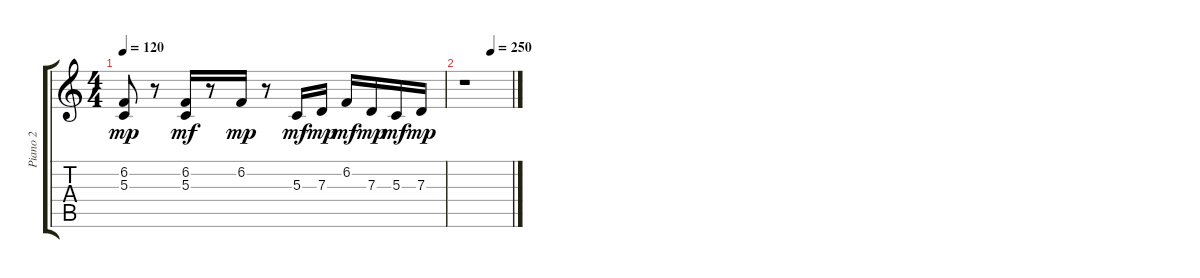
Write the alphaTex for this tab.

\track ("Piano 2" "Piano 2") {instrument electricpiano1}
\staff {score tabs}
\tuning (E4 B3 G3 D3 A2 E2) {hide}
\ts (4 4)
\tempo 120
\clef g2
\ks c
(6.2 5.3).8{dy mp} r.8 (6.2 5.3).16{dy mf} r.8 6.2.16{dy mp} r.8 5.3.16{dy mf} 7.3.16{dy mp} 6.2.16{dy mf} 7.3.16{dy mp} 5.3.16{dy mf} 7.3.16{dy mp} |
\tempo (250 0.5625)
r.1
